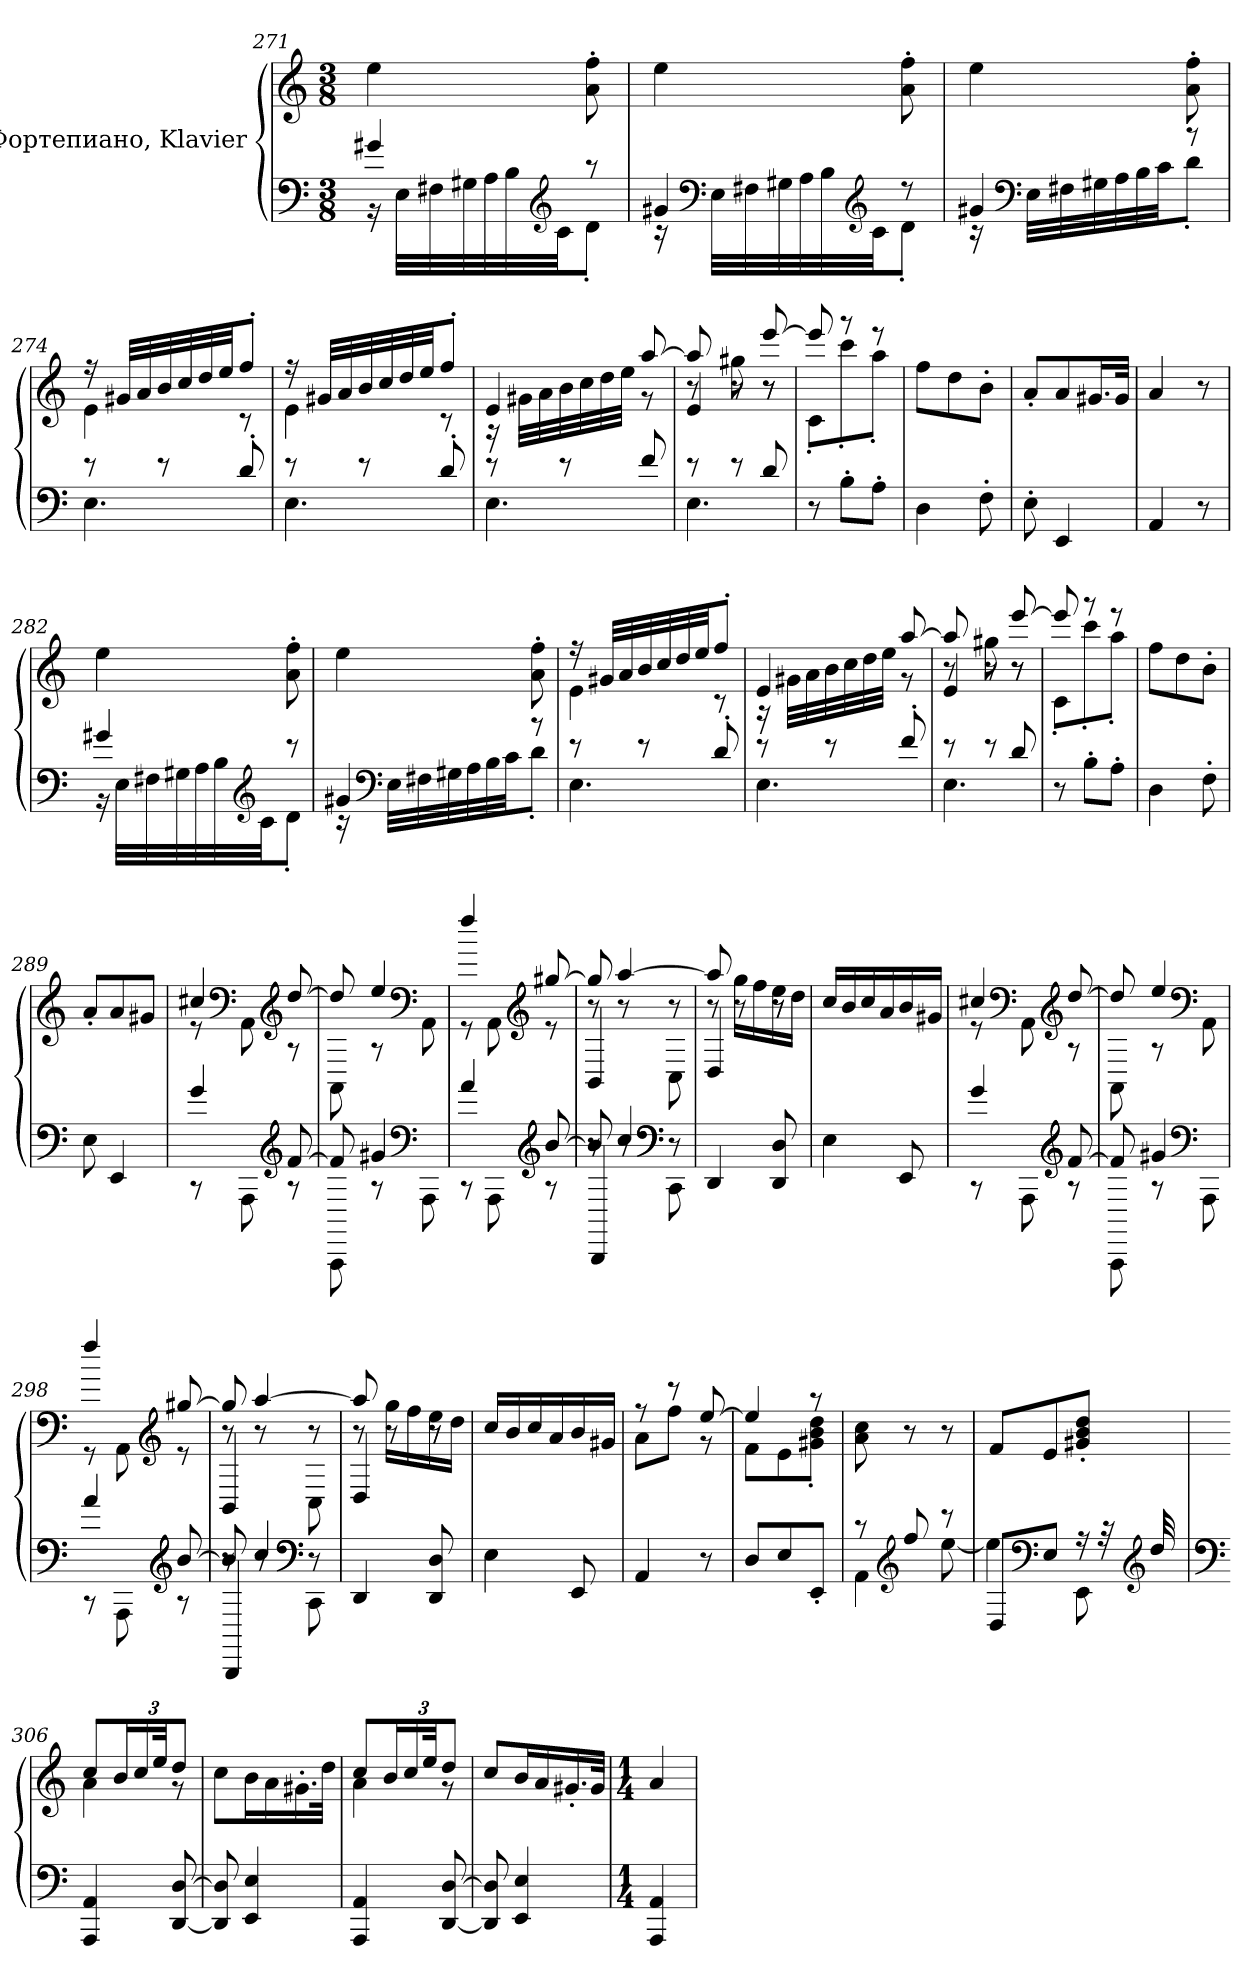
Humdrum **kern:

**kern	**kern
*part1	*part1
*staff2	*staff1
*I"Фортепиано, Klavier	*
*clefF4	*clefG2
*k[]	*k[]
*M3/8	*M3/8
=271	=271
*^	*
4g#X/	16r	4ee\
.	32E\LLL	.
.	32F#X\	.
.	32G#X\	.
.	32A\	.
.	32B\	.
*clefG2	*	*
.	32c\JJ	.
8r	8d'\J	8a\' 8ff\'
=272	=272	=272
4g#X/	16r	4ee\
*clefF4	*	*
.	32E\LLL	.
.	32F#X\	.
.	32G#X\	.
.	32A\	.
.	32B\	.
*clefG2	*	*
.	32c\JJ	.
8r	8d'\J	8a\' 8ff\'
!!LO:LB:g=z
=273	=273	=273
4g#X/	16r	4ee\
*clefF4	*	*
.	32E\LLL	.
.	32F#X\	.
.	32G#X\	.
.	32A\	.
.	32B\	.
.	32c\JJ	.
8r	8d'\J	8a\' 8ff\'
=274	=274	=274
*	*	*^
8r	4.E\	16r	4e\
.	.	32g#X/LLL	.
.	.	32a/	.
8r	.	32b/	.
.	.	32cc/	.
.	.	32dd/	.
.	.	32ee/JJ	.
8d'/	.	8ff'/J	8r
=275	=275	=275	=275
8r	4.E\	16r	4e\
.	.	32g#X/LLL	.
.	.	32a/	.
8r	.	32b/	.
.	.	32cc/	.
.	.	32dd/	.
.	.	32ee/JJ	.
8d'/	.	8ff'/J	8r
=276	=276	=276	=276
8r	4.E\	4e/	16r
.	.	.	32g#X\LLL
.	.	.	32a\
8r	.	.	32b\
.	.	.	32cc\
.	.	.	32dd\
.	.	.	32ee\JJJ
8f/	.	[8aa/	8r
!!LO:LB:g=z
=277	=277	=277	=277
*	*	*	*^
8r	4.E\	8aa/]	8r	4e/
8r	.	8r	8gg#X\	.
8d/	.	[8eee/	8r	8r
*v	*v	*	*	*
*	*	*v	*v
=278	=278	=278
8r	8eee/]	8c'\L
8B'\L	8r	8ccc'\
8A'\J	8r	8aa'\J
*	*v	*v
=279	=279
4D\	8ff\L
.	8dd\
8F'\	8b'\J
=280	=280
8E'\	8a'/L
4EE/	8a/
.	16.g#X/L
.	32g#/JJk
=281	=281
4AA/	4a/
8r	8r
=282	=282
*^	*
4g#X/	16r	4ee\
.	32E\LLL	.
.	32F#X\	.
.	32G#X\	.
.	32A\	.
.	32B\	.
*clefG2	*	*
.	32c\JJ	.
8r	8d'\J	8a\' 8ff\'
!!LO:LB:g=z
=283	=283	=283
4g#X/	16r	4ee\
*clefF4	*	*
.	32E\LLL	.
.	32F#X\	.
.	32G#X\	.
.	32A\	.
.	32B\	.
.	32c\JJ	.
8r	8d'\J	8a\' 8ff\'
=284	=284	=284
*	*	*^
8r	4.E\	16r	4e\
.	.	32g#X/LLL	.
.	.	32a/	.
8r	.	32b/	.
.	.	32cc/	.
.	.	32dd/	.
.	.	32ee/JJ	.
8d'/	.	8ff'/J	8r
=285	=285	=285	=285
8r	4.E\	4e/	16r
.	.	.	32g#X\LLL
.	.	.	32a\
8r	.	.	32b\
.	.	.	32cc\
.	.	.	32dd\
.	.	.	32ee\JJJ
8f'/	.	[8aa/	8r
=286	=286	=286	=286
*	*	*	*^
8r	4.E\	8aa/]	8r	4e/
8r	.	8r	8gg#X\	.
8d/	.	[8eee/	8r	8r
*v	*v	*	*	*
*	*	*v	*v
=287	=287	=287
8r	8eee/]	8c'\L
8B'\L	8r	8ccc'\
8A'\J	8r	8aa'\J
*	*v	*v
!!LO:LB:g=z
=288	=288
4D\	8ff\L
.	8dd\
8F'\	8b'\J
=289	=289
8E\	8a'/L
4EE/	8a/
.	8g#X/J
=290	=290
*^	*^
4g/	8r	4cc#X/	8r
*	*	*clefF4	*
.	8AAA\	.	8AA\
*clefG2	*	*clefG2	*
[8f/	8r	[8dd/	8r
=291	=291	=291	=291
8f/]	8AAA\	8dd/]	8AA\
4g#X/	8r	4ee/	8r
*clefF4	*	*clefF4	*
.	8AAA\	.	8AA\
=292	=292	=292	=292
4a/	8r	4ff/	8r
.	8AAA\	.	8AA\
*clefG2	*	*clefG2	*
[8b/	8r	[8gg#X/	8r
=293	=293	=293	=293
*	*^	*	*^
8b/]	8r	4BBB/	8gg#/]	8r	4BB/
4cc/	8r	.	[4aa/	8r	.
*clefF4	*	*	*	*	*
.	8CC\	8r	.	8C\	8r
*v	*v	*v	*	*	*
=294	=294	=294	=294
4DD/	8aa/]	8r	4D/
.	8r	16gg\LL	.
.	.	16ff\	.
8DD/ 8D/	8r	16ee\	8r
.	.	16dd\JJ	.
*	*v	*v	*v
!!LO:LB:g=z
=295	=295
4E\	16cc/LL
.	16b/
.	16cc/
.	16a/
8EE/	16b/
.	16g#X/JJ
=296	=296
*^	*^
4g/	8r	4cc#X/	8r
*	*	*clefF4	*
.	8AAA\	.	8AA\
*clefG2	*	*clefG2	*
[8f/	8r	[8dd/	8r
=297	=297	=297	=297
8f/]	8AAA\	8dd/]	8AA\
4g#X/	8r	4ee/	8r
*clefF4	*	*clefF4	*
.	8AAA\	.	8AA\
=298	=298	=298	=298
4a/	8r	4ff/	8r
.	8AAA\	.	8AA\
*clefG2	*	*clefG2	*
[8b/	8r	[8gg#X/	8r
=299	=299	=299	=299
*	*^	*	*^
8b/]	8r	4BBB/	8gg#/]	8r	4BB/
4cc/	8r	.	[4aa/	8r	.
*clefF4	*	*	*	*	*
.	8CC\	8r	.	8C\	8r
*v	*v	*v	*	*	*
=300	=300	=300	=300
4DD/	8aa/]	8r	4D/
.	8r	16gg\LL	.
.	.	16ff\	.
8DD/ 8D/	8r	16ee\	8r
.	.	16dd\JJ	.
*	*v	*v	*v
!!LO:PB:g=z
=301	=301
4E\	16cc/LL
.	16b/
.	16cc/
.	16a/
8EE/	16b/
.	16g#X/JJ
=302	=302
*	*^
4AA/	8r	8a\L
.	8r	8ff\J
8r	[8ee/	8r
=303	=303	=303
8D/L	4ee/]	8f\L
8E/	.	8e\
8EE'/J	8r	8g#X\' 8b\' 8dd\'J
*	*v	*v
=304	=304
*^	*
8r	4AA\	8a\ 8cc\
*clefG2	*	*
8ff/	.	8r
8r	[8ee\	8r
=305	=305	=305
8D/L	4ee\]	8f/L
*clefF4	*	*
8E/J	.	8e/
16r	8EE\	8g#X/' 8b/' 8dd/'J
32r	.	.
*clefG2	*	*
32dd/	.	.
*v	*v	*
=306	=306
*clefF4	*
*	*^
4AAA/ 4AA/	8cc/L	4a\
.	16b/L	.
*	*Xbrackettup	*
.	24cc/	.
.	48ee/JK	.
[8DD/ [8D/	8dd/J	8r
*	*v	*v
!!LO:LB:g=z
=307	=307
8DD/] 8D/]	8cc\L
4EE/ 4E/	16b\L
.	16a\
.	16.g#X'\
.	32dd\JJk
=308	=308
*	*^
4AAA/ 4AA/	8cc/L	4a\
.	16b/L	.
.	24cc/	.
.	48ee/JK	.
[8DD/ [8D/	8dd/J	8r
*	*v	*v
=309	=309
8DD/] 8D/]	8cc/L
4EE/ 4E/	16b/L
.	16a/
.	16.g#X'/
.	32g#/JJk
=310	=310
*M1/4	*M1/4
4AAA/ 4AA/	4a/
=	=
*-	*-
